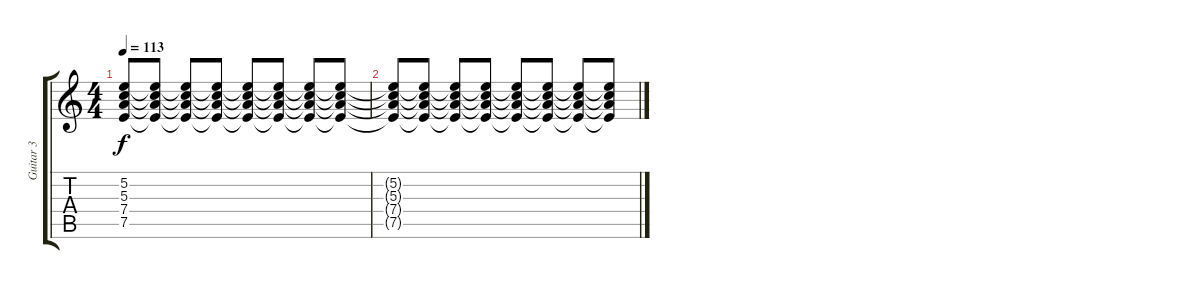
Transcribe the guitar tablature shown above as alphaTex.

\track ("Guitar 3" "Guitar 3") {instrument distortionguitar}
\staff {score tabs}
\tuning (E4 B3 G3 D3 A2 E2) {hide}
\ts (4 4)
\tempo 113
\clef g2
\ks c
(5.2{t} 5.3{t} 7.4{t} 7.5{t}).8{dy f volume 6} (5.2{t} 5.3{t} 7.4{t} 7.5{t}).8 (5.2{t} 5.3{t} 7.4{t} 7.5{t}).8 (5.2{t} 5.3{t} 7.4{t} 7.5{t}).8 (5.2{t} 5.3{t} 7.4{t} 7.5{t}).8 (5.2{t} 5.3{t} 7.4{t} 7.5{t}).8 (5.2{t} 5.3{t} 7.4{t} 7.5{t}).8 (5.2{t} 5.3{t} 7.4{t} 7.5{t}).8 |
(5.2{t} 5.3{t} 7.4{t} 7.5{t}).8 (5.2{t} 5.3{t} 7.4{t} 7.5{t}).8 (5.2{t} 5.3{t} 7.4{t} 7.5{t}).8 (5.2{t} 5.3{t} 7.4{t} 7.5{t}).8 (5.2{t} 5.3{t} 7.4{t} 7.5{t}).8 (5.2{t} 5.3{t} 7.4{t} 7.5{t}).8 (5.2{t} 5.3{t} 7.4{t} 7.5{t}).8 (5.2{t} 5.3{t} 7.4{t} 7.5{t}).8
